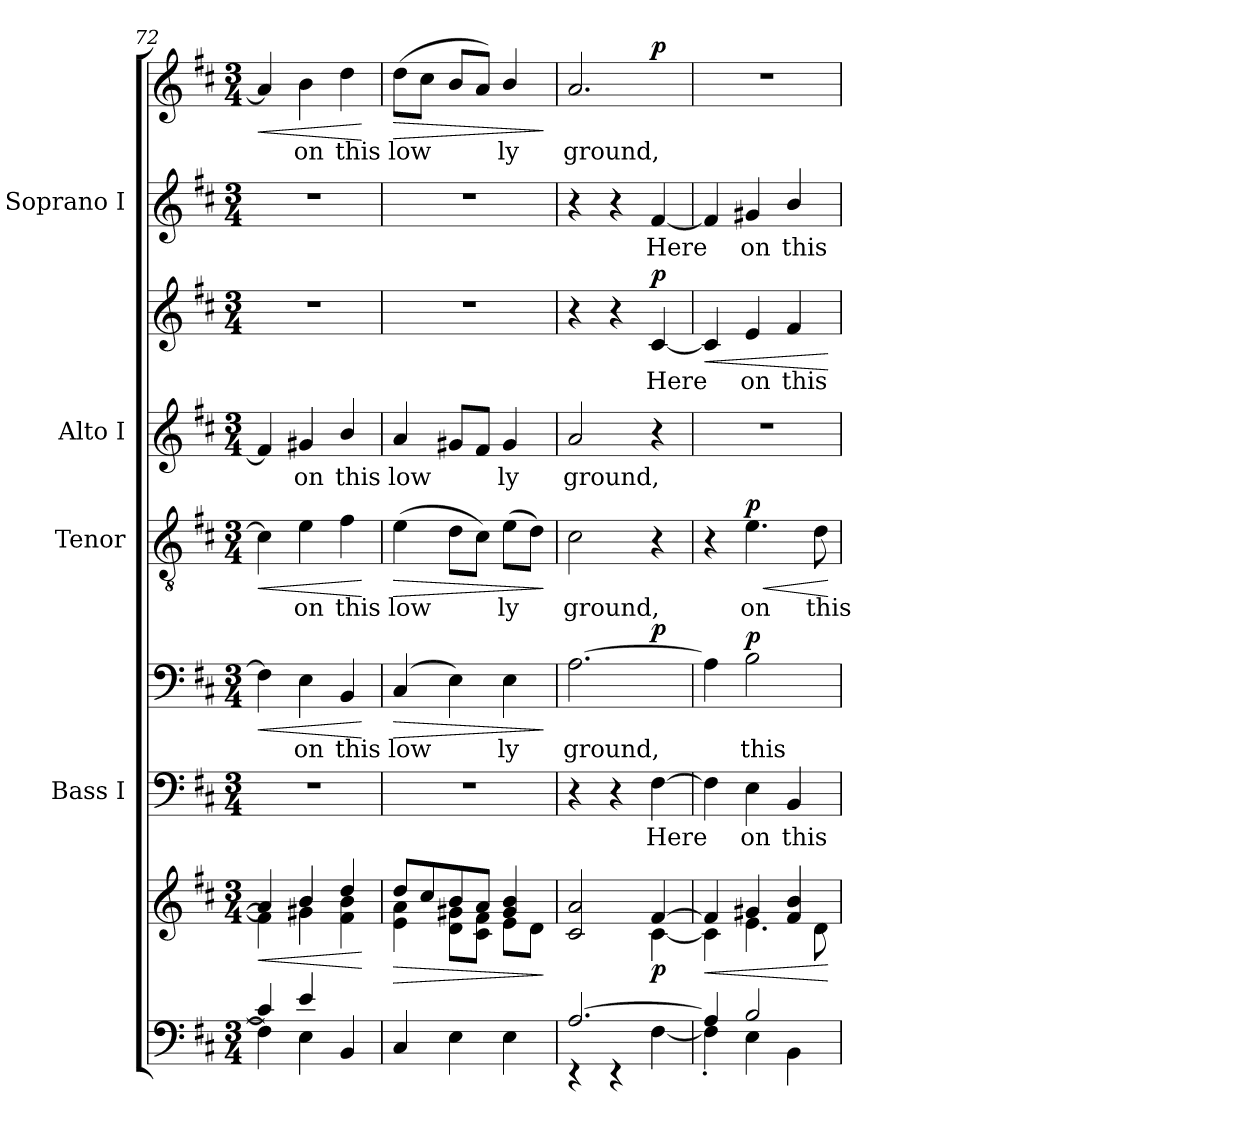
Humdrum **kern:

**kern	**kern	**dynam	**kern	**text	**kern	**text	**dynam	**kern	**text	**dynam	**kern	**text	**kern	**text	**dynam	**kern	**text	**kern	**text	**dynam
*part5	*part5	*part5	*part4	*part4	*part4	*part4	*part4	*part3	*part3	*part3	*part2	*part2	*part2	*part2	*part2	*part1	*part1	*part1	*part1	*part1
*staff9	*staff8	*staff8/9	*staff7	*staff7	*staff6	*staff6	*staff6/7	*staff5	*staff5	*staff5	*staff4	*staff4	*staff3	*staff3	*staff3/4	*staff2	*staff2	*staff1	*staff1	*staff1/2
*	*	*	*I"Bass I	*	*	*	*	*I"Tenor	*	*	*I"Alto I	*	*	*	*	*I"Soprano I	*	*	*	*
*	*	*	*I'B	*	*	*	*	*I'T	*	*	*I'A	*	*	*	*	*I'S	*	*	*	*
*clefF4	*clefG2	*	*clefF4	*	*clefF4	*	*	*clefGv2	*	*	*clefG2	*	*clefG2	*	*	*clefG2	*	*clefG2	*	*
*k[f#c#]	*k[f#c#]	*	*k[f#c#]	*	*k[f#c#]	*	*	*k[f#c#]	*	*	*k[f#c#]	*	*k[f#c#]	*	*	*k[f#c#]	*	*k[f#c#]	*	*
*D:	*D:	*	*D:	*	*D:	*	*	*D:	*	*	*D:	*	*D:	*	*	*D:	*	*D:	*	*
*M3/4	*M3/4	*	*M3/4	*	*M3/4	*	*	*M3/4	*	*	*M3/4	*	*M3/4	*	*	*M3/4	*	*M3/4	*	*
=72	=72	=72	=72	=72	=72	=72	=72	=72	=72	=72	=72	=72	=72	=72	=72	=72	=72	=72	=72	=72
*^	*	*	*	*	*	*	*	*	*	*	*	*	*	*	*	*	*	*	*	*
!	!	!	!LO:HP:b	!	!	!	!	!LO:HP:b	!	!	!LO:HP:b	!	!	!	!	!	!	!	!	!	!LO:HP:b
*	*	*^	*	*	*	*	*	*	*	*	*	*	*	*	*	*	*	*	*	*	*
4c#/]	4F#\]	4a/]	4f#\]	<	2.r	.	4F#\]	.	<	4c#\]	.	<	4f#/]	.	2.r	.	.	2.r	.	4a/]	.	<
!	!	!	!	!	!	!	!	!LO:LY:b	!	!	!LO:LY:b	!	!	!LO:LY:b	!	!	!	!	!	!	!LO:LY:b	!
4e/	4E\	4b/	4g#X\	.	.	.	4E\	on	.	4e\	on	.	4g#X/	on	.	.	.	.	.	4b\	on	.
!	!	!	!	!	!	!	!	!LO:LY:b	!	!	!LO:LY:b	!	!	!LO:LY:b	!	!	!	!	!	!	!LO:LY:b	!
4BB/	4ryy	4dd/	4f#\ 4b\	.	.	.	4BB/	this	.	4f#\	this	.	4b/	this	.	.	.	.	.	4dd\	this	.
*v	*v	*	*	*	*	*	*	*	*	*	*	*	*	*	*	*	*	*	*	*	*	*
*	*v	*v	*	*	*	*	*	*	*	*	*	*	*	*	*	*	*	*	*	*	*
.	.	[	.	.	.	.	[	.	.	[	.	.	.	.	.	.	.	.	.	[
=73	=73	=73	=73	=73	=73	=73	=73	=73	=73	=73	=73	=73	=73	=73	=73	=73	=73	=73	=73	=73
*^	*	*	*	*	*	*	*	*	*	*	*	*	*	*	*	*	*	*	*	*
!	!	!	!LO:HP:b	!	!	!	!LO:LY:b	!LO:HP:b	!	!LO:LY:b	!LO:HP:b	!	!LO:LY:b	!	!	!	!	!	!	!LO:LY:b	!LO:HP:b
*	*	*^	*	*	*	*	*	*	*	*	*	*	*	*	*	*	*	*	*	*	*
4C#/	2ryy	8dd/L	4e\ 4a\	>	2.r	.	(<4C#/	low­	>	(>4e\	low­	>	4a/	low­	2.r	.	.	2.r	.	(>8dd\L	low­	>
.	.	8cc#/	.	.	.	.	.	.	.	.	.	.	.	.	.	.	.	.	.	8cc#\J	.	.
4E\	.	8b/	8d\ 8g#X\L	.	.	.	4E\)	.	.	8d\L	.	.	8g#X/L	.	.	.	.	.	.	8b/L	.	.
.	.	8a/J	8c#\ 8f#\J	.	.	.	.	.	.	8c#\J)	.	.	8f#/J	.	.	.	.	.	.	8a/J)	.	.
!	!	!	!	!	!	!	!	!LO:LY:b	!	!	!LO:LY:b	!	!	!LO:LY:b	!	!	!	!	!	!	!LO:LY:b	!
4E\	4ryy	4g#/ 4b/	8e\L	.	.	.	4E\	ly	.	(>8e\L	ly	.	4g#/	ly	.	.	.	.	.	4b/	ly	.
.	.	.	8d\J	.	.	.	.	.	.	8d\J)	.	.	.	.	.	.	.	.	.	.	.	.
*v	*v	*	*	*	*	*	*	*	*	*	*	*	*	*	*	*	*	*	*	*	*	*
*	*v	*v	*	*	*	*	*	*	*	*	*	*	*	*	*	*	*	*	*	*	*
.	.	]	.	.	.	.	]	.	.	]	.	.	.	.	.	.	.	.	.	]
=74	=74	=74	=74	=74	=74	=74	=74	=74	=74	=74	=74	=74	=74	=74	=74	=74	=74	=74	=74	=74
*^	*^	*	*	*	*	*	*	*	*	*	*	*	*	*	*	*	*	*	*	*
!	!	!	!	!	!	!	!	!LO:LY:b	!	!	!LO:LY:b	!	!	!LO:LY:b	!	!	!	!	!	!	!LO:LY:b	!
[>2.A/	4rEE	2c#/ 2a/	2ryy	.	4r	.	[2.A\	ground,	.	2c#\	ground,	.	2a/	ground,	4r	.	.	4r	.	2.a/	ground,	.
.	4rEE	.	.	.	4r	.	.	.	.	.	.	.	.	.	4r	.	.	4r	.	.	.	.
!	!	!	!	!LO:DY:b	!	!LO:LY:b	!	!	!LO:DY:b=2	!	!	!	!	!	!	!LO:LY:b	!LO:DY:b	!	!LO:LY:b	!	!	!LO:DY:b=2
.	[<4F#\	[>4f#/	[<4c#\	p	[4F#\	Here	.	.	p	4r	.	.	4r	.	[4c#/	Here	p	[4f#/	Here	.	.	p
=75	=75	=75	=75	=75	=75	=75	=75	=75	=75	=75	=75	=75	=75	=75	=75	=75	=75	=75	=75	=75	=75	=75
!	!	!	!	!LO:HP:b	!	!	!	!	!	!	!	!	!	!	!	!	!LO:HP:b	!	!	!	!	!
4A/]	4F#'<\]	4f#/]	4c#\]	<	4F#\]	.	4A\]	.	.	4r	.	.	2.r	.	4c#/]	.	<	4f#/]	.	2.r	.	.
!	!	!	!	!	!	!LO:LY:b	!	!LO:LY:b	!LO:DY:b	!	!LO:LY:b	!LO:HP:b	!	!	!	!LO:LY:b	!	!	!LO:LY:b	!	!	!
!	!	!	!	!	!	!	!	!	!	!	!	!LO:DY:n=1:b	!	!	!	!	!	!	!	!	!	!
2B/	4E\	4g#X/	4.e\	.	4E\	on	2B\	this	p	4.e\	on	< p	.	.	4e/	on	.	4g#X/	on	.	.	.
!	!	!	!	!	!	!LO:LY:b	!	!	!	!	!	!	!	!	!	!LO:LY:b	!	!	!LO:LY:b	!	!	!
.	4BB\	4f#/ 4b/	.	.	4BB/	this	.	.	.	.	.	.	.	.	4f#/	this	.	4b/	this	.	.	.
!	!	!	!	!	!	!	!	!	!	!	!LO:LY:b	!	!	!	!	!	!	!	!	!	!	!
.	.	.	8d\	.	.	.	.	.	.	8d\	this	.	.	.	.	.	.	.	.	.	.	.
*v	*v	*	*	*	*	*	*	*	*	*	*	*	*	*	*	*	*	*	*	*	*	*
*	*v	*v	*	*	*	*	*	*	*	*	*	*	*	*	*	*	*	*	*	*	*
.	.	[	.	.	.	.	.	.	.	[	.	.	.	.	[	.	.	.	.	.
=	=	=	=	=	=	=	=	=	=	=	=	=	=	=	=	=	=	=	=	=
*-	*-	*-	*-	*-	*-	*-	*-	*-	*-	*-	*-	*-	*-	*-	*-	*-	*-	*-	*-	*-
